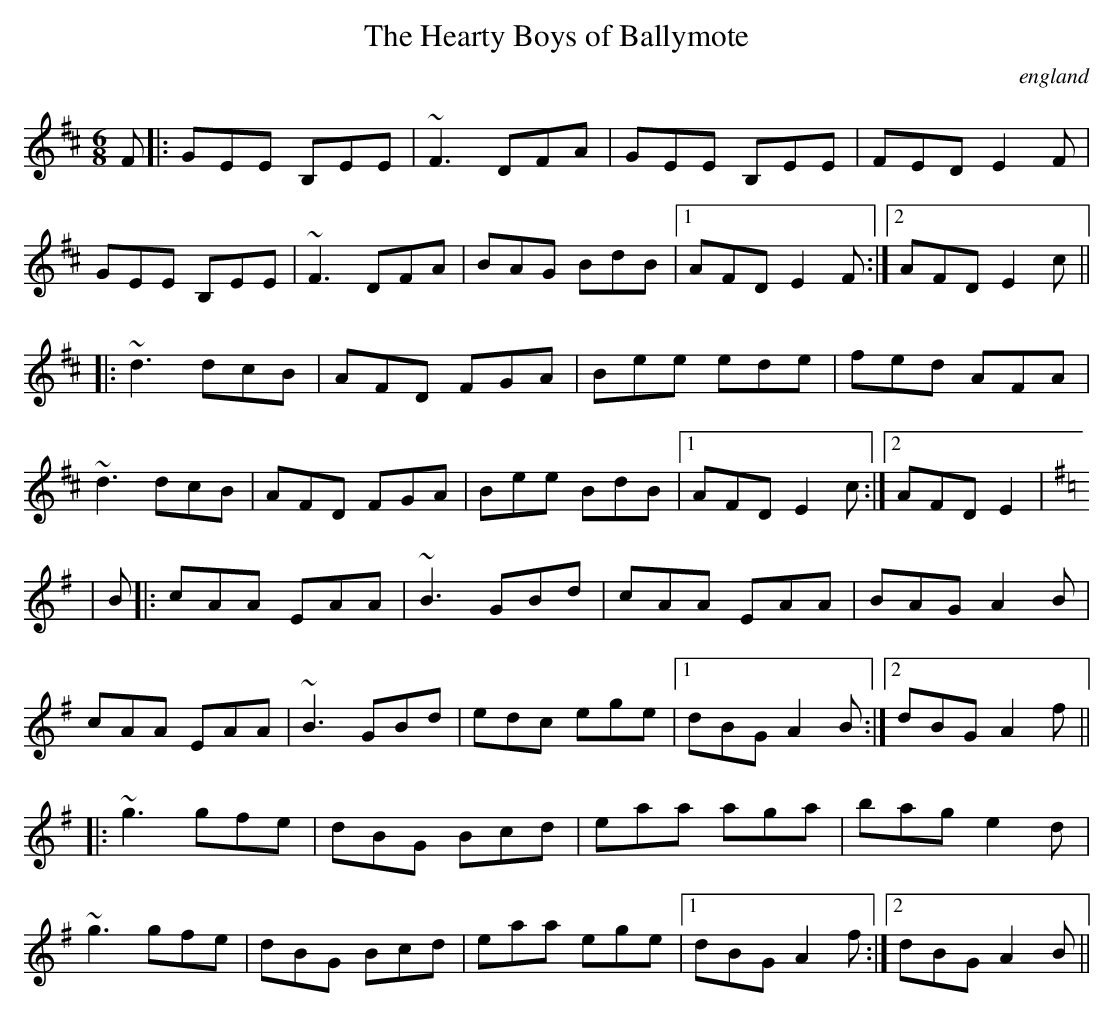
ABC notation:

X:1
T:Hearty Boys of Ballymote, The
O:england
M:6/8
L:1/8
K:Edor
F|:GEE B,EE|~F3 DFA|GEE B,EE|FED E2F|
GEE B,EE|~F3 DFA|BAG BdB|1 AFD E2F:|2 AFD E2c||
|:~d3 dcB|AFD FGA|Bee ede|fed AFA|
~d3 dcB|AFD FGA|Bee BdB|1 AFD E2c:|2 AFD E2|
K:Ador
|B|:cAA EAA|~B3 GBd|cAA EAA|BAG A2B|
cAA EAA|~B3 GBd|edc ege|1 dBG A2B:|2 dBG A2f||
|:~g3 gfe|dBG Bcd|eaa aga|bag e2d|
~g3 gfe|dBG Bcd|eaa ege|1 dBG A2f:|2 dBG A2B||
